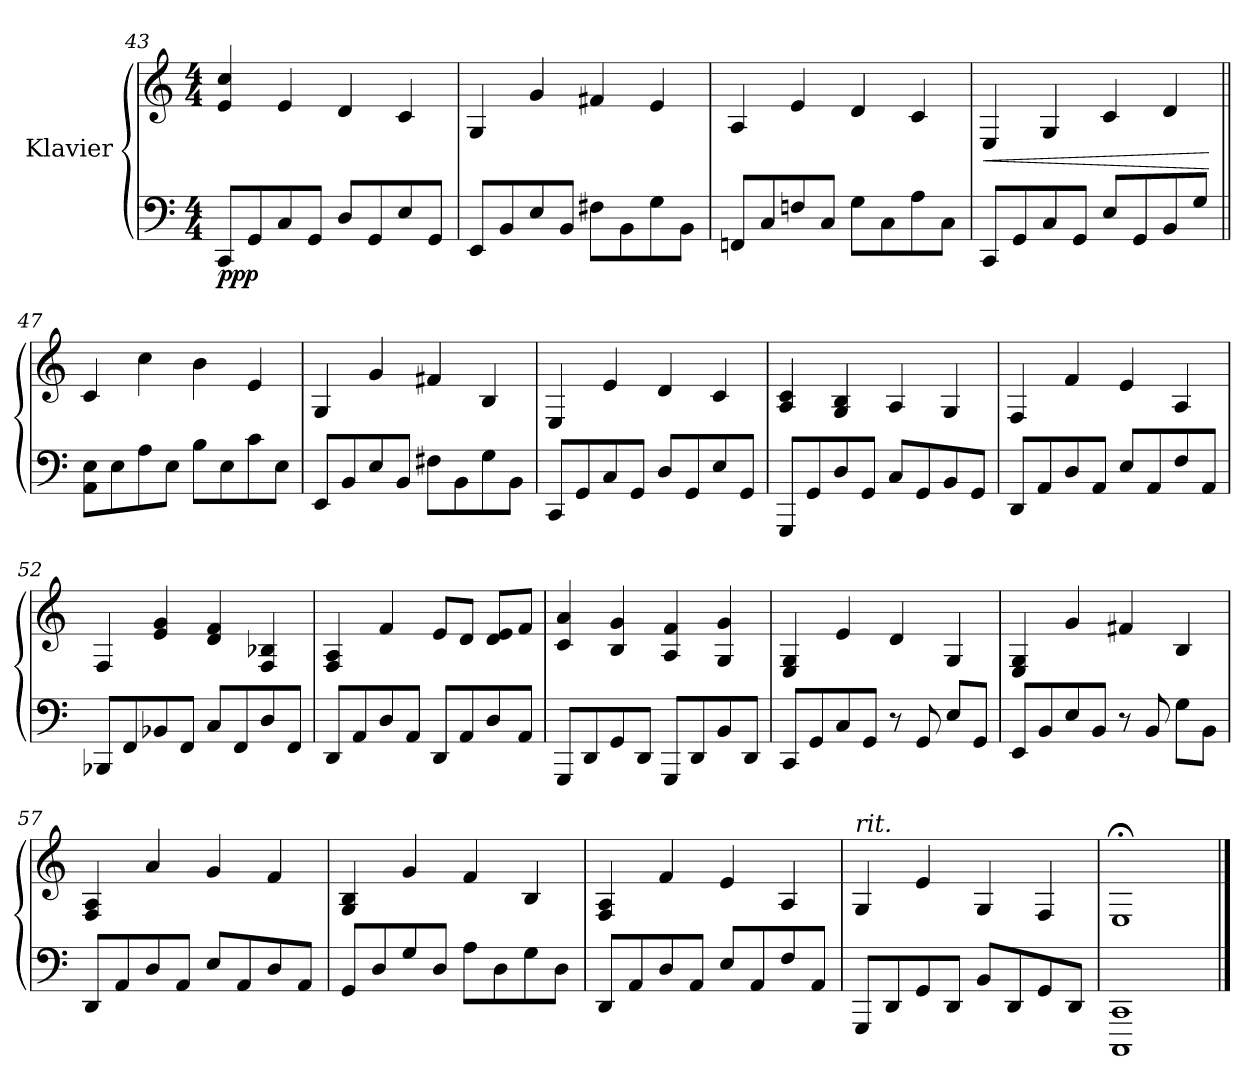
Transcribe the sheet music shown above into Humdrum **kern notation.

**kern	**kern	**dynam
*part1	*part1	*part1
*staff2	*staff1	*staff1/2
*I"Klavier	*	*
*clefF4	*clefG2	*
*k[]	*k[]	*
*M4/4	*M4/4	*
=43	=43	=43
!	!	!LO:DY:b=2
!	!	!LO:DY:n=1:b
8CC/L	4e/ 4cc/	pp p
8GG/	.	.
8C/	4e/	.
8GG/J	.	.
8D/L	4d/	.
8GG/	.	.
8E/	4c/	.
8GG/J	.	.
!!LO:LB:g=z
=44	=44	=44
8EE/L	4G/	.
8BB/	.	.
8E/	4g/	.
8BB/J	.	.
8F#X\L	4f#X/	.
8BB\	.	.
8G\	4e/	.
8BB\J	.	.
=45	=45	=45
8FFn/L	4A/	.
8C/	.	.
8Fn/	4e/	.
8C/J	.	.
8G\L	4d/	.
8C\	.	.
8A\	4c/	.
8C\J	.	.
=46	=46	=46
!	!	!LO:HP:b
8CC/L	4E/	<
8GG/	.	.
8C/	4G/	.
8GG/J	.	.
8E/L	4c/	.
8GG/	.	.
8BB/	4d/	.
8G/J	.	.
.	.	[
=47||	=47||	=47||
!	!	!LO:DY:b=2
!	!	!LO:DY:n=1:b
8AA\ 8E\L	4c/	p mp
8E\	.	.
8A\	4cc\	.
8E\J	.	.
8B\L	4b\	.
8E\	.	.
8c\	4e/	.
8E\J	.	.
!!LO:LB:g=z
=48	=48	=48
8EE/L	4G/	.
8BB/	.	.
8E/	4g/	.
8BB/J	.	.
8F#X\L	4f#X/	.
8BB\	.	.
8G\	4B/	.
8BB\J	.	.
=49	=49	=49
8CC/L	4E/	.
8GG/	.	.
8C/	4e/	.
8GG/J	.	.
8D/L	4d/	.
8GG/	.	.
8E/	4c/	.
8GG/J	.	.
=50	=50	=50
8GGG/L	4A/ 4c/	.
8GG/	.	.
8D/	4G/ 4B/	.
8GG/J	.	.
8C/L	4A/	.
8GG/	.	.
8BB/	4G/	.
8GG/J	.	.
=51	=51	=51
8DD/L	4F/	.
8AA/	.	.
8D/	4f/	.
8AA/J	.	.
8E/L	4e/	.
8AA/	.	.
8F/	4A/	.
8AA/J	.	.
!!LO:LB:g=z
=52	=52	=52
8BBB-X/L	4F/	.
8FF/	.	.
8BB-X/	4e/ 4g/	.
8FF/J	.	.
8C/L	4d/ 4f/	.
8FF/	.	.
8D/	4F/ 4B-X/	.
8FF/J	.	.
=53	=53	=53
8DD/L	4F/ 4A/	.
8AA/	.	.
8D/	4f/	.
8AA/J	.	.
8DD/L	8e/L	.
8AA/	8d/J	.
8D/	8d/ 8e/L	.
8AA/J	8f/J	.
=54	=54	=54
8GGG/L	4c/ 4a/	.
8DD/	.	.
8GG/	4B/ 4g/	.
8DD/J	.	.
8GGG/L	4A/ 4f/	.
8DD/	.	.
8BB/	4G/ 4g/	.
8DD/J	.	.
=55	=55	=55
8CC/L	4E/ 4G/	.
8GG/	.	.
8C/	4e/	.
8GG/J	.	.
8r	4d/	.
8GG/	.	.
8E/L	4G/	.
8GG/J	.	.
!!LO:LB:g=z
=56	=56	=56
8EE/L	4E/ 4G/	.
8BB/	.	.
8E/	4g/	.
8BB/J	.	.
8r	4f#X/	.
8BB/	.	.
8G\L	4B/	.
8BB\J	.	.
=57	=57	=57
8DD/L	4F/ 4A/	.
8AA/	.	.
8D/	4a/	.
8AA/J	.	.
8E/L	4g/	.
8AA/	.	.
8D/	4f/	.
8AA/J	.	.
=58	=58	=58
8GG/L	4G/ 4B/	.
8D/	.	.
8G/	4g/	.
8D/J	.	.
8A\L	4f/	.
8D\	.	.
8G\	4B/	.
8D\J	.	.
!!LO:LB:g=z
=59	=59	=59
8DD/L	4F/ 4A/	.
8AA/	.	.
8D/	4f/	.
8AA/J	.	.
8E/L	4e/	.
8AA/	.	.
8F/	4A/	.
8AA/J	.	.
=60	=60	=60
!	!LO:TX:i:t=rit.	!
8GGG/L	4G/	.
8DD/	.	.
*	*MM72	*
8GG/	4e/	.
8DD/J	.	.
*	*MM62	*
8BB/L	4G/	.
8DD/	.	.
*	*MM52	*
8GG/	4F/	.
8DD/J	.	.
=61	=61	=61
*	*MM42	*
1CCC 1CC	1E;<	.
==	==	==
*-	*-	*-
